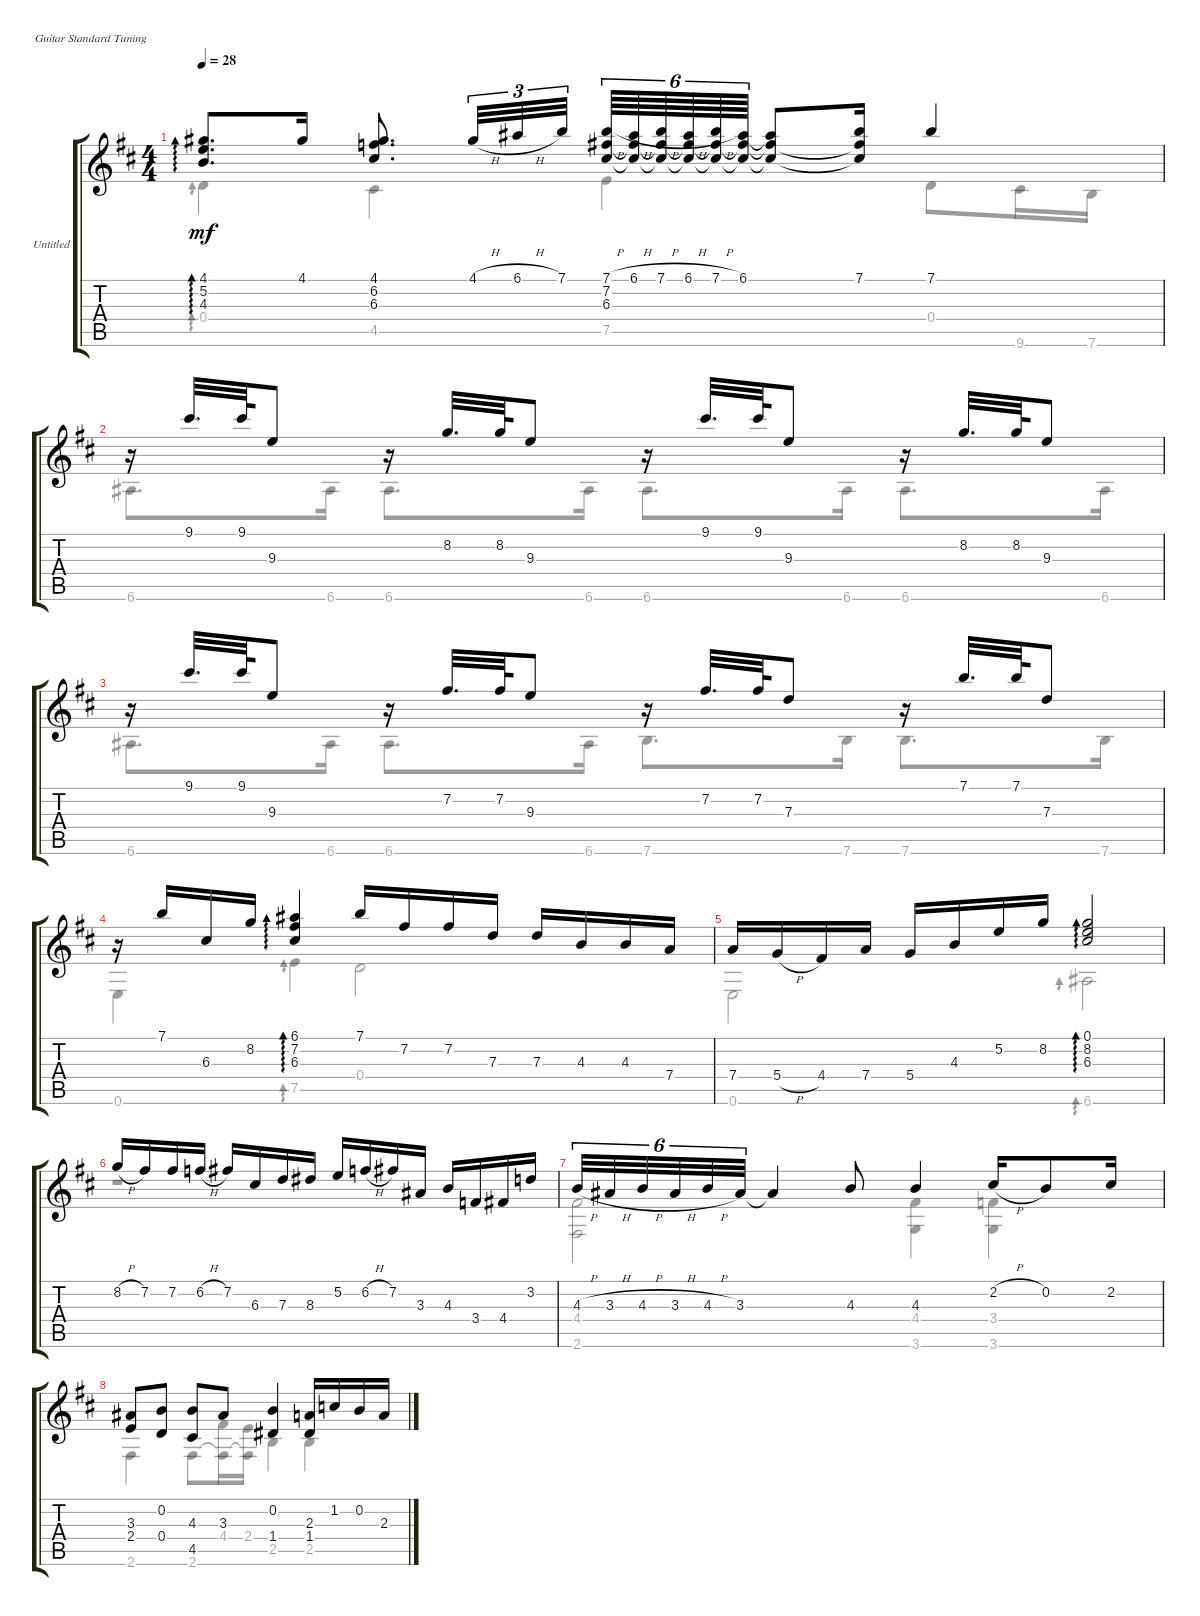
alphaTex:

\bracketExtendMode groupsimilarinstruments
\firstSystemTrackNameOrientation horizontal
\otherSystemsTrackNameOrientation horizontal
\track ("Untitled" "Untitled") {instrument acousticguitarnylon}
\staff {score tabs}
\tuning (E4 B3 G3 D3 A2 E2)
\voice
\ts (4 4)
\tempo 28
\clef g2
\ks bminor
(4.1 5.2 4.3).8{d ad 0 dy mf} 4.1.16 (4.1 6.2 6.3).8{d} 4.1{h}.32{tu (3 2)} 6.1{h}.32{tu (3 2)} 7.1.32{tu (3 2)} (7.1{h} 7.2 6.3).64{tu (6 4)} (6.1{h} 7.2{t} 6.3{t}).64{tu (6 4)} (7.1{h} 7.2{t} 6.3{t}).64{tu (6 4)} (6.1{h} 7.2{t} 6.3{t}).64{tu (6 4)} (7.1{h} 7.2{t} 6.3{t}).64{tu (6 4)} (6.1 7.2{t} 6.3{t}).64{tu (6 4)} (6.1{t} 7.2{t} 6.3{t}).8 (7.1 7.2{t} 6.3{t}).16 7.1.4 |
r.16 9.1.32{d} 9.1.64 9.3.8 r.16 8.2.32{d} 8.2.64 9.3.8 r.16 9.1.32{d} 9.1.64 9.3.8 r.16 8.2.32{d} 8.2.64 9.3.8 |
r.16 9.1.32{d} 9.1.64 9.3.8 r.16 7.2.32{d} 7.2.64 9.3.8 r.16 7.2.32{d} 7.2.64 7.3.8 r.16 7.1.32{d} 7.1.64 7.3.8 |
r.16 7.1.16 6.3.16 8.2.16 (6.1 7.2 6.3).4{ad 0} 7.1.16 7.2.16 7.2.16 7.3.16 7.3.16 4.3.16 4.3.16 7.4.16 |
7.4.16 5.4{h}.16 4.4.16 7.4.16 5.4.16 4.3.16 5.2.16 8.2.16 (8.2 0.1 6.3).2{ad 0} |
8.2{h}.16 7.2.16 7.2.16 6.2{h}.16 7.2.16 6.3.16 7.3.16 8.3.16 5.2.16 6.2{h}.16 7.2.16 3.3.16 4.3.16 3.4.16 4.4.16 3.2.16 |
4.3{h}.32{tu (6 4)} 3.3{h}.32{tu (6 4)} 4.3{h}.32{tu (6 4)} 3.3{h}.32{tu (6 4)} 4.3{h}.32{tu (6 4)} 3.3.32{tu (6 4)} 3.3{t}.4 4.3.8 4.3.4 2.2{h}.16 0.2.8 2.2.16 |
(3.3 2.4).8 (0.2 0.4).8 (4.3 4.5).8 3.3.8 (0.2 1.4).4 (2.3 1.4).16 1.2.16 0.2.16 2.3.16
\voice
\clef g2
\ottava regular
\simile none
\ks bminor
0.4.4{ad 0 dy mf} 4.5.4 7.5.4 0.4.8 9.6.16 7.6.16 |
6.6.8{d} 6.6.16 6.6.8{d} 6.6.16 6.6.8{d} 6.6.16 6.6.8{d} 6.6.16 |
6.6.8{d} 6.6.16 6.6.8{d} 6.6.16 7.6.8{d} 7.6.16 7.6.8{d} 7.6.16 |
0.6.4 7.5.4{ad 0} 0.4.2 |
0.6.2 6.6.2{ad 0} |
r.1 |
(4.4 2.6).2 (4.4 3.6).4 (3.4 3.6).4 |
2.6.4 2.6.8 (4.4 2.6{t}).16 (2.4 2.6{t}).16 2.5.4 2.5.4
